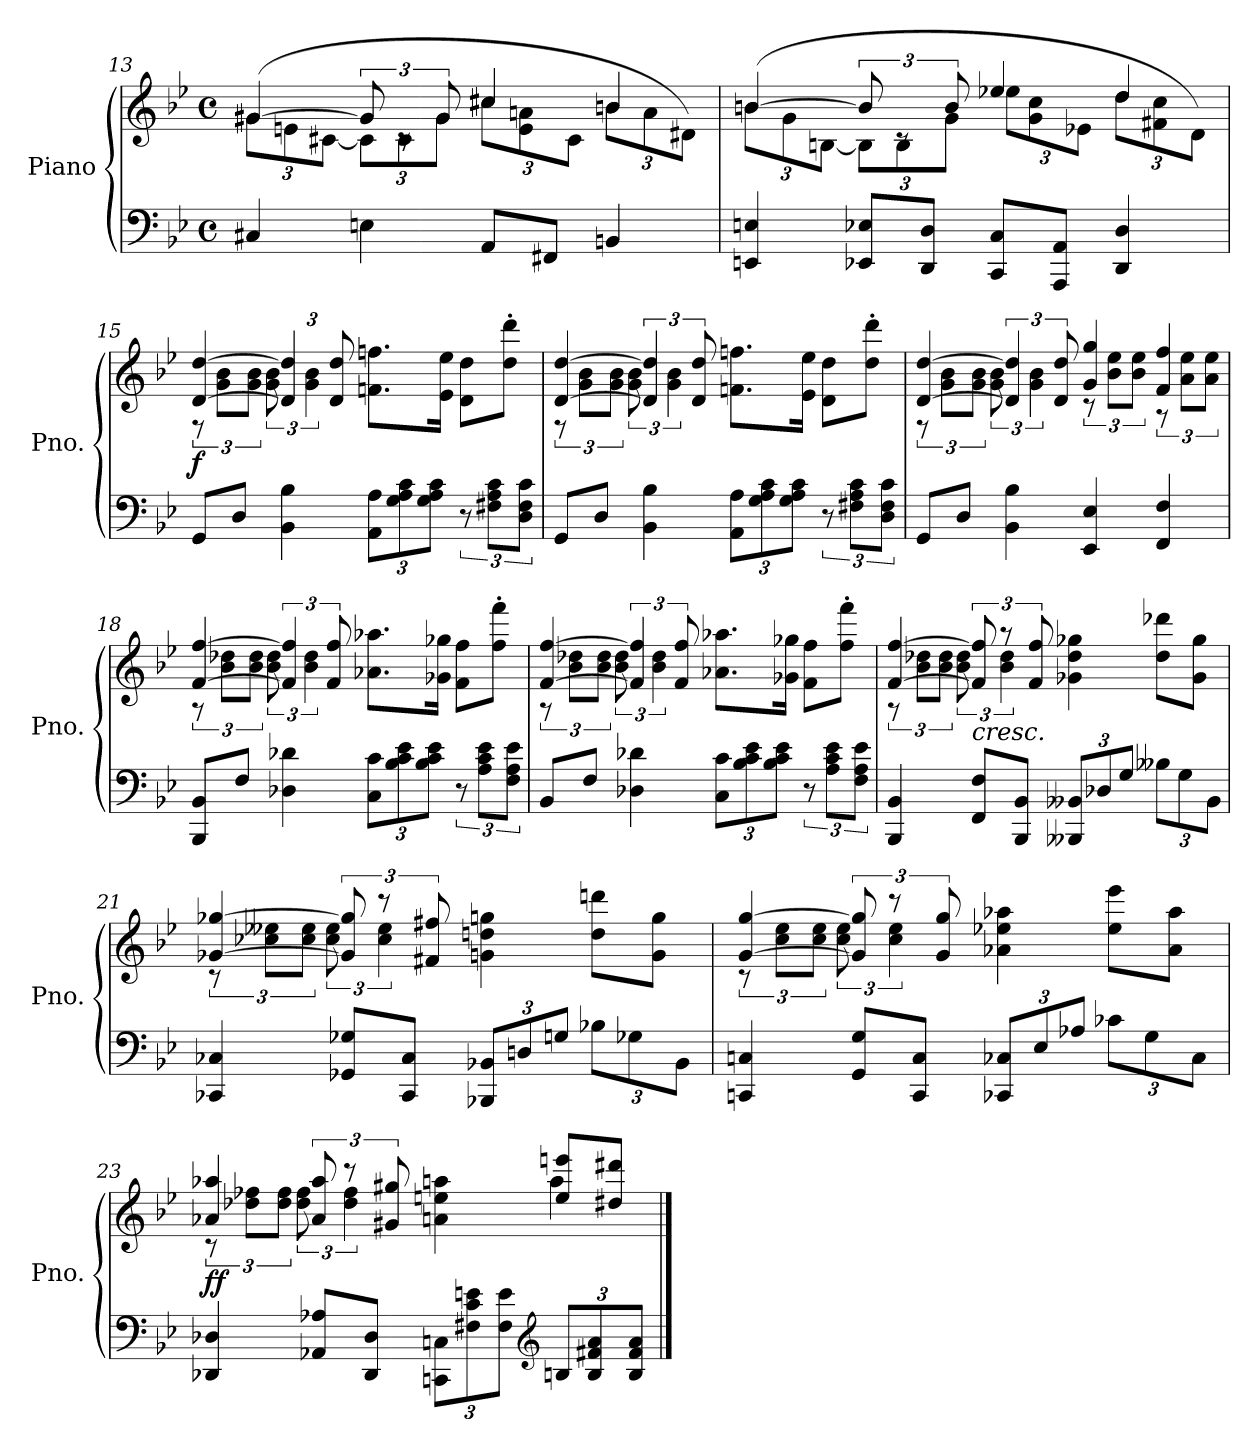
**kern	**kern	**dynam
*part1	*part1	*part1
*staff2	*staff1	*staff1/2
*I"Piano	*	*
*I'Pno.	*	*
*clefF4	*clefG2	*
*k[b-e-]	*k[b-e-]	*
*M4/4	*M4/4	*
*met(c)	*met(c)	*
=13	=13	=13
*	*^	*
*	*	*Xbrackettup	*
4C#X/	(>[4g#X/	12g#\L	.
.	.	12en\	.
.	.	[12c#X\J	.
*	*brackettup	*Xbrackettup	*
4En\	12g#/]	12c#\L]	.
.	12rc	12c#\	.
.	12g#/	12g#\J	.
8AA/L	4cc#X/	12cc#\L	.
.	.	12e\ 12an\	.
8FF#X/J	.	.	.
.	.	12c#\J	.
4BBn/	4bn/	12b\L	.
.	.	12a\	.
.	.	12d#X\J)	.
!!LO:PB:g=z	!!
=14	=14	=14	=14
4EEn/ 4En/	(>[4bn/	12b\L	.
.	.	12g\	.
.	.	[12Bn\J	.
*	*brackettup	*Xbrackettup	*
8EE-X/ 8E-X/L	12b/]	12B\L]	.
.	12rc	12B\	.
8DD/ 8D/J	.	.	.
.	12b/	12g\J	.
8CC/ 8C/L	4ee-X/	12ee-\L	.
.	.	12g\ 12cc\	.
8AAA/ 8AA/J	.	.	.
.	.	12e-X\J	.
4DD/ 4D/	4dd/	12dd\L	.
.	.	12f#X\ 12cc\	.
.	.	12d\J)	.
=15	=15	=15	=15
*	*	*brackettup	*
!	!	!	!LO:DY:b
8GG/L	[4d/ [4dd/	12r	f
.	.	12g\ 12b-\L	.
8D/J	.	.	.
.	.	12g\ 12b-\J	.
4BB-\ 4B-\	6d/] 6dd/]	12g\ 12b-\	.
.	.	6g\ 6b-\	.
.	12d/ 12dd/	.	.
*Xbrackettup	*	*	*
12AA\ 12A\L	8.fn\ 8.ffn\L	2ryy	.
12G\ 12A\ 12c\	.	.	.
12G\ 12A\ 12c\J	.	.	.
.	16e-\ 16ee-\Jk	.	.
*brackettup	*	*	*
12r	8d\ 8dd\L	.	.
12F#X\ 12A\ 12c\L	.	.	.
.	8dd\' 8ddd\'J	.	.
12D\ 12F#\ 12c\J	.	.	.
!!LO:LB:g=z	!!
=16	=16	=16	=16
8GG/L	[4d/ [4dd/	12r	.
.	.	12g\ 12b-\L	.
8D/J	.	.	.
.	.	12g\ 12b-\J	.
4BB-\ 4B-\	6d/] 6dd/]	12g\ 12b-\	.
.	.	6g\ 6b-\	.
.	12d/ 12dd/	.	.
*Xbrackettup	*	*	*
12AA\ 12A\L	8.fn\ 8.ffn\L	2ryy	.
12G\ 12A\ 12c\	.	.	.
12G\ 12A\ 12c\J	.	.	.
.	16e-\ 16ee-\Jk	.	.
*brackettup	*	*	*
12r	8d\ 8dd\L	.	.
12F#X\ 12A\ 12c\L	.	.	.
.	8dd\' 8ddd\'J	.	.
12D\ 12F#\ 12c\J	.	.	.
=17	=17	=17	=17
8GG/L	[4d/ [4dd/	12r	.
.	.	12g\ 12b-\L	.
8D/J	.	.	.
.	.	12g\ 12b-\J	.
4BB-\ 4B-\	6d/] 6dd/]	12g\ 12b-\	.
.	.	6g\ 6b-\	.
.	12d/ 12dd/	.	.
4EE-/ 4E-/	4g/ 4gg/	12r	.
.	.	12b-\ 12ee-\L	.
.	.	12b-\ 12ee-\J	.
4FF/ 4F/	4f/ 4ff/	12r	.
.	.	12a\ 12ee-\L	.
.	.	12a\ 12ee-\J	.
!!LO:LB:g=z	!!
=18	=18	=18	=18
8BBB-/ 8BB-/L	[4f/ [4ff/	12r	.
.	.	12b-\ 12dd-X\L	.
8F/J	.	.	.
.	.	12b-\ 12dd-\J	.
4D-X\ 4d-X\	6f/] 6ff/]	12b-\ 12dd-\	.
.	.	6b-\ 6dd-\	.
.	12f/ 12ff/	.	.
*Xbrackettup	*	*	*
12C\ 12c\L	8.a-X\ 8.aa-X\L	2ryy	.
12B-\ 12c\ 12e-\	.	.	.
12B-\ 12c\ 12e-\J	.	.	.
.	16g-X\ 16gg-X\Jk	.	.
*brackettup	*	*	*
12r	8f\ 8ff\L	.	.
12A\ 12c\ 12e-\L	.	.	.
.	8ff\' 8fff\'J	.	.
12F\ 12A\ 12e-\J	.	.	.
=19	=19	=19	=19
8BB-/L	[4f/ [4ff/	12r	.
.	.	12b-\ 12dd-X\L	.
8F/J	.	.	.
.	.	12b-\ 12dd-\J	.
4D-X\ 4d-X\	6f/] 6ff/]	12b-\ 12dd-\	.
.	.	6b-\ 6dd-\	.
.	12f/ 12ff/	.	.
*Xbrackettup	*	*	*
12C\ 12c\L	8.a-X\ 8.aa-X\L	2ryy	.
12B-\ 12c\ 12e-\	.	.	.
12B-\ 12c\ 12e-\J	.	.	.
.	16g-X\ 16gg-X\Jk	.	.
*brackettup	*	*	*
12r	8f\ 8ff\L	.	.
12A\ 12c\ 12e-\L	.	.	.
.	8ff\' 8fff\'J	.	.
12F\ 12A\ 12e-\J	.	.	.
!!LO:LB:g=z	!!
=20	=20	=20	=20
4BBB-/ 4BB-/	[4f/ [4ff/	12r	.
.	.	12b-\ 12dd-X\L	.
.	.	12b-\ 12dd-\J	.
!	!LO:TX:b:i:t=cresc.	!	!
8FF/ 8F/L	12f/] 12ff/]	12b-\ 12dd-\	.
.	12r	6b-\ 6dd-\	.
8BBB-/ 8BB-/J	.	.	.
.	12f/ 12ff/	.	.
*Xbrackettup	*	*	*
12BBB--X/ 12BB--X/L	4g-X\ 4dd-\ 4gg-X\	2ryy	.
12D-X/	.	.	.
12G/J	.	.	.
12B--X\L	8dd-\ 8ddd-X\L	.	.
12G\	.	.	.
.	8g-\ 8gg-\J	.	.
12BB--\J	.	.	.
=21	=21	=21	=21
4CC-X/ 4C-X/	[4g-X/ [4gg-X/	12r	.
.	.	12cc-X\ 12ee--X\L	.
.	.	12cc-\ 12ee--\J	.
8GG-X/ 8G-X/L	12g-/] 12gg-/]	12cc-\ 12ee--\	.
.	12r	6cc-\ 6ee--\	.
8CC-/ 8C-/J	.	.	.
.	12f#X/ 12ff#X/	.	.
12BBB-X/ 12BB-X/L	4gn\ 4ddn\ 4ggn\	2ryy	.
12Dn/	.	.	.
12Gn/J	.	.	.
12B-X\L	8dd\ 8dddn\L	.	.
12G-X\	.	.	.
.	8g\ 8gg\J	.	.
12BB-\J	.	.	.
!!LO:LB:g=z	!!
=22	=22	=22	=22
4CCn/ 4Cn/	[4g/ [4gg/	12r	.
.	.	12cc\ 12ee-\L	.
.	.	12cc\ 12ee-\J	.
8GG/ 8G/L	12g/] 12gg/]	12cc\ 12ee-\	.
.	12r	6cc\ 6ee-\	.
8CC/ 8C/J	.	.	.
.	12g/ 12gg/	.	.
12CC-X/ 12C-X/L	4a-X\ 4ee-X\ 4aa-X\	2ryy	.
12E-/	.	.	.
12A-X/J	.	.	.
12c-X\L	8ee-\ 8eee-\L	.	.
12G\	.	.	.
.	8a-\ 8aa-\J	.	.
12C-\J	.	.	.
!!LO:PB:g=z	!!
=23	=23	=23	=23
!	!	!	!LO:DY:b
4DD-X/ 4D-X/	4a-X/ 4aa-X/	12r	ff
.	.	12dd-X\ 12ff-X\L	.
.	.	12dd-\ 12ff-\J	.
8AA-X/ 8A-X/L	12a-/ 12aa-/	12dd-\ 12ff-\	.
.	12r	6dd-\ 6ff-\	.
8DD-/ 8D-/J	.	.	.
.	12g#X/ 12gg#X/	.	.
12CCn\ 12Cn\L	4an\ 4een\ 4aan\	4ryy	.
12F#X\ 12c\ 12en\	.	.	.
12F#\ 12e\J	.	.	.
*clefG2	*	*	*
12Bn/L	8ee/ 8eeen/L	4aa\	.
12B/ 12f#X/ 12a/	.	.	.
.	8dd#X/ 8ddd#X/J	.	.
12B/ 12f#/ 12a/J	.	.	.
*	*v	*v	*
==	==	==
*-	*-	*-
